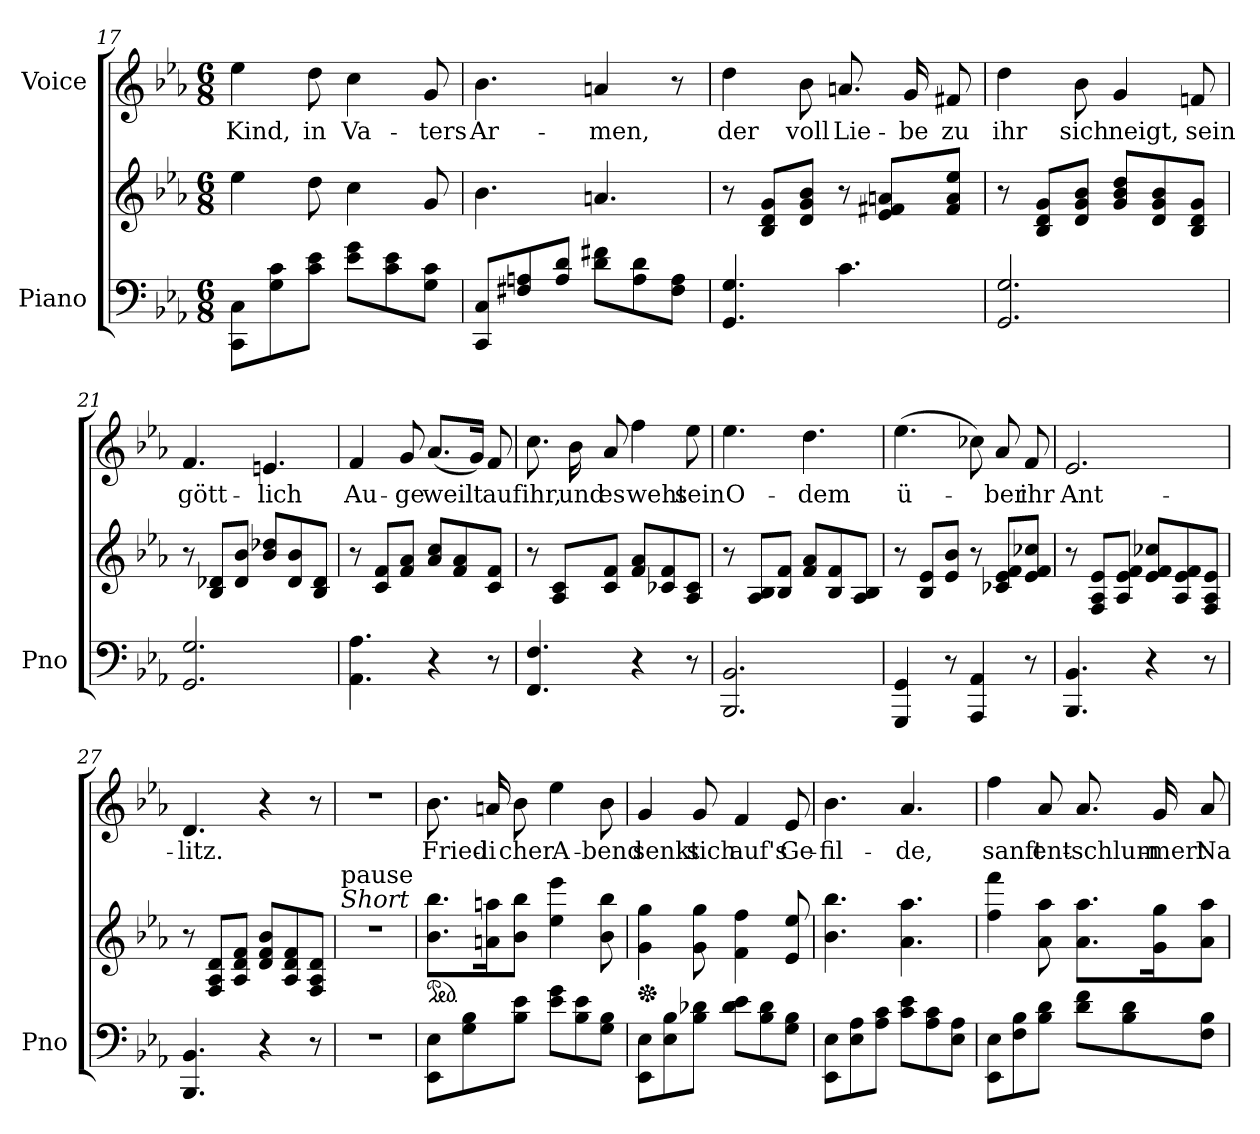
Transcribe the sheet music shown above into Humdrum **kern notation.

**kern	**kern	**kern	**text
*part2	*part2	*part1	*part1
*staff3	*staff2	*staff1	*staff1
*I"Piano	*	*I"Voice	*
*I'Pno	*	*	*
*clefF4	*clefG2	*clefG2	*
*k[b-e-a-]	*k[b-e-a-]	*k[b-e-a-]	*
*M6/8	*M6/8	*M6/8	*
=17	=17	=17	=17
8CC\ 8C\L	4ee-\	4ee-\	Kind,
8G\ 8c\	.	.	.
8c\ 8e-\J	8dd\	8dd\	in
8e-\ 8g\L	4cc\	4cc\	Va-
8c\ 8e-\	.	.	.
8G\ 8c\J	8g/	8g/	-ters
=18	=18	=18	=18
8CC/ 8C/L	4.b-\	4.b-\	Ar-
8F#X/ 8An/	.	.	.
8A/ 8d/J	.	.	.
8d\ 8f#X\L	4.an/	4an/	-men,
8A\ 8d\	.	.	.
8F#\ 8A\J	.	8r	.
=19	=19	=19	=19
4.GG/ 4.G/	8r	4dd\	der
.	8B-/ 8d/ 8g/L	.	.
.	8d/ 8g/ 8b-/J	8b-\	voll
4.c\	8r	8.an/	Lie-
.	8e-/ 8f#X/ 8an/L	.	.
.	.	16g/	-be
.	8f#/ 8a/ 8ee-/J	8f#X/	zu
=20	=20	=20	=20
2.GG/ 2.G/	8r	4dd\	ihr
.	8B-/ 8d/ 8g/L	.	.
.	8d/ 8g/ 8b-/J	8b-\	sich
.	8g/ 8b-/ 8dd/L	4g/	neigt,
.	8d/ 8g/ 8b-/	.	.
.	8B-/ 8d/ 8g/J	8fn/	sein
=21	=21	=21	=21
2.GG/ 2.G/	8r	4.f/	gött-
.	8B-/ 8d-X/L	.	.
.	8d-/ 8b-/J	.	.
.	8b-/ 8dd-X/L	4.en/	-lich
.	8d-/ 8b-/	.	.
.	8B-/ 8d-/J	.	.
=22	=22	=22	=22
4.AA-\ 4.A-\	8r	4f/	Au-
.	8c/ 8f/L	.	.
.	8f/ 8a-/J	8g/	-ge
4r	8a-/ 8cc/L	(8.a-/L	weilt
.	8f/ 8a-/	.	.
.	.	16g/Jk)	.
8r	8c/ 8f/J	8f/	auf
=23	=23	=23	=23
4.FF/ 4.F/	8r	8.cc\	ihr,
.	8A-/ 8c/L	.	.
.	.	16b-\	und
.	8c/ 8f/J	8a-/	es
4r	8f/ 8a-/L	4ff\	weht
.	8c-X/ 8f/	.	.
8r	8A-/ 8c-/J	8ee-\	sein
=24	=24	=24	=24
2.BBB-/ 2.BB-/	8r	4.ee-\	O-
.	8A-/ 8B-/L	.	.
.	8B-/ 8f/J	.	.
.	8f/ 8a-/L	4.dd\	-dem
.	8B-/ 8f/	.	.
.	8A-/ 8B-/J	.	.
=25	=25	=25	=25
4GGG/ 4GG/	8r	(4.ee-\	ü-
.	8B-/ 8e-/L	.	.
8r	8e-/ 8b-/J	.	.
4AAA-/ 4AA-/	8r	8cc-X\)	.
.	8c-X/ 8e-/ 8f/L	8a-/	-ber
8r	8e-/ 8f/ 8cc-X/J	8f/	ihr
=26	=26	=26	=26
4.BBB-/ 4.BB-/	8r	2.e-/	Ant-
.	8F/ 8A-/ 8e-/L	.	.
.	8A-/ 8e-/ 8f/J	.	.
4r	8e-/ 8f/ 8cc-X/L	.	.
.	8A-/ 8e-/ 8f/	.	.
8r	8F/ 8A-/ 8e-/J	.	.
=27	=27	=27	=27
4.BBB-/ 4.BB-/	8r	4.d/	-litz.
.	8F/ 8A-/ 8d/L	.	.
.	8A-/ 8d/ 8f/J	.	.
4r	8d/ 8f/ 8b-/L	4r	.
.	8A-/ 8d/ 8f/	.	.
8r	8F/ 8A-/ 8d/J	8r	.
=28	=28	=28	=28
!	!LO:TX:i:t=Short	!	!
!	!LO:TX:t=pause	!	!
2.r	2.r	2.r	.
=29	=29	=29	=29
*	*ped	*	*
8EE-\ 8E-\L	8.b-\ 8.bb-\L	8.b-\	Fried-
8G\ 8B-\	.	.	.
.	16an\ 16aan\K	16an/	-li
8B-\ 8e-\J	8b-\ 8bb-\J	8b-\	cher
8e-\ 8g\L	4ee-\ 4eee-\	4ee-\	A-
8B-\ 8e-\	.	.	.
8G\ 8B-\J	8b-\ 8bb-\	8b-\	-bend
=30	=30	=30	=30
*	*Xped	*	*
8EE-\ 8E-\L	4g\ 4gg\	4g/	senkt
8E-\ 8B-\	.	.	.
8B-\ 8d-X\J	8g\ 8gg\	8g/	sich
8d-\ 8e-\L	4f\ 4ff\	4f/	auf's
8B-\ 8d-\	.	.	.
8G\ 8B-\J	8e-/ 8ee-/	8e-/	Ge-
=31	=31	=31	=31
8EE-\ 8E-\L	4.b-\ 4.bb-\	4.b-\	-fil-
8E-\ 8A-\	.	.	.
8A-\ 8c\J	.	.	.
8c\ 8e-\L	4.a-\ 4.aa-\	4.a-/	-de,
8A-\ 8c\	.	.	.
8E-\ 8A-\J	.	.	.
=32	=32	=32	=32
8EE-\ 8E-\L	4ff\ 4fff\	4ff\	sanft
8F\ 8B-\	.	.	.
8B-\ 8d\J	8a-\ 8aa-\	8a-/	ent-
8d\ 8f\L	8.a-\ 8.aa-\L	8.a-/	-schlum-
8B-\ 8d\	.	.	.
.	16g\ 16gg\K	16g/	-mert
8F\ 8B-\J	8a-\ 8aa-\J	8a-/	Na-
=	=	=	=
*-	*-	*-	*-
